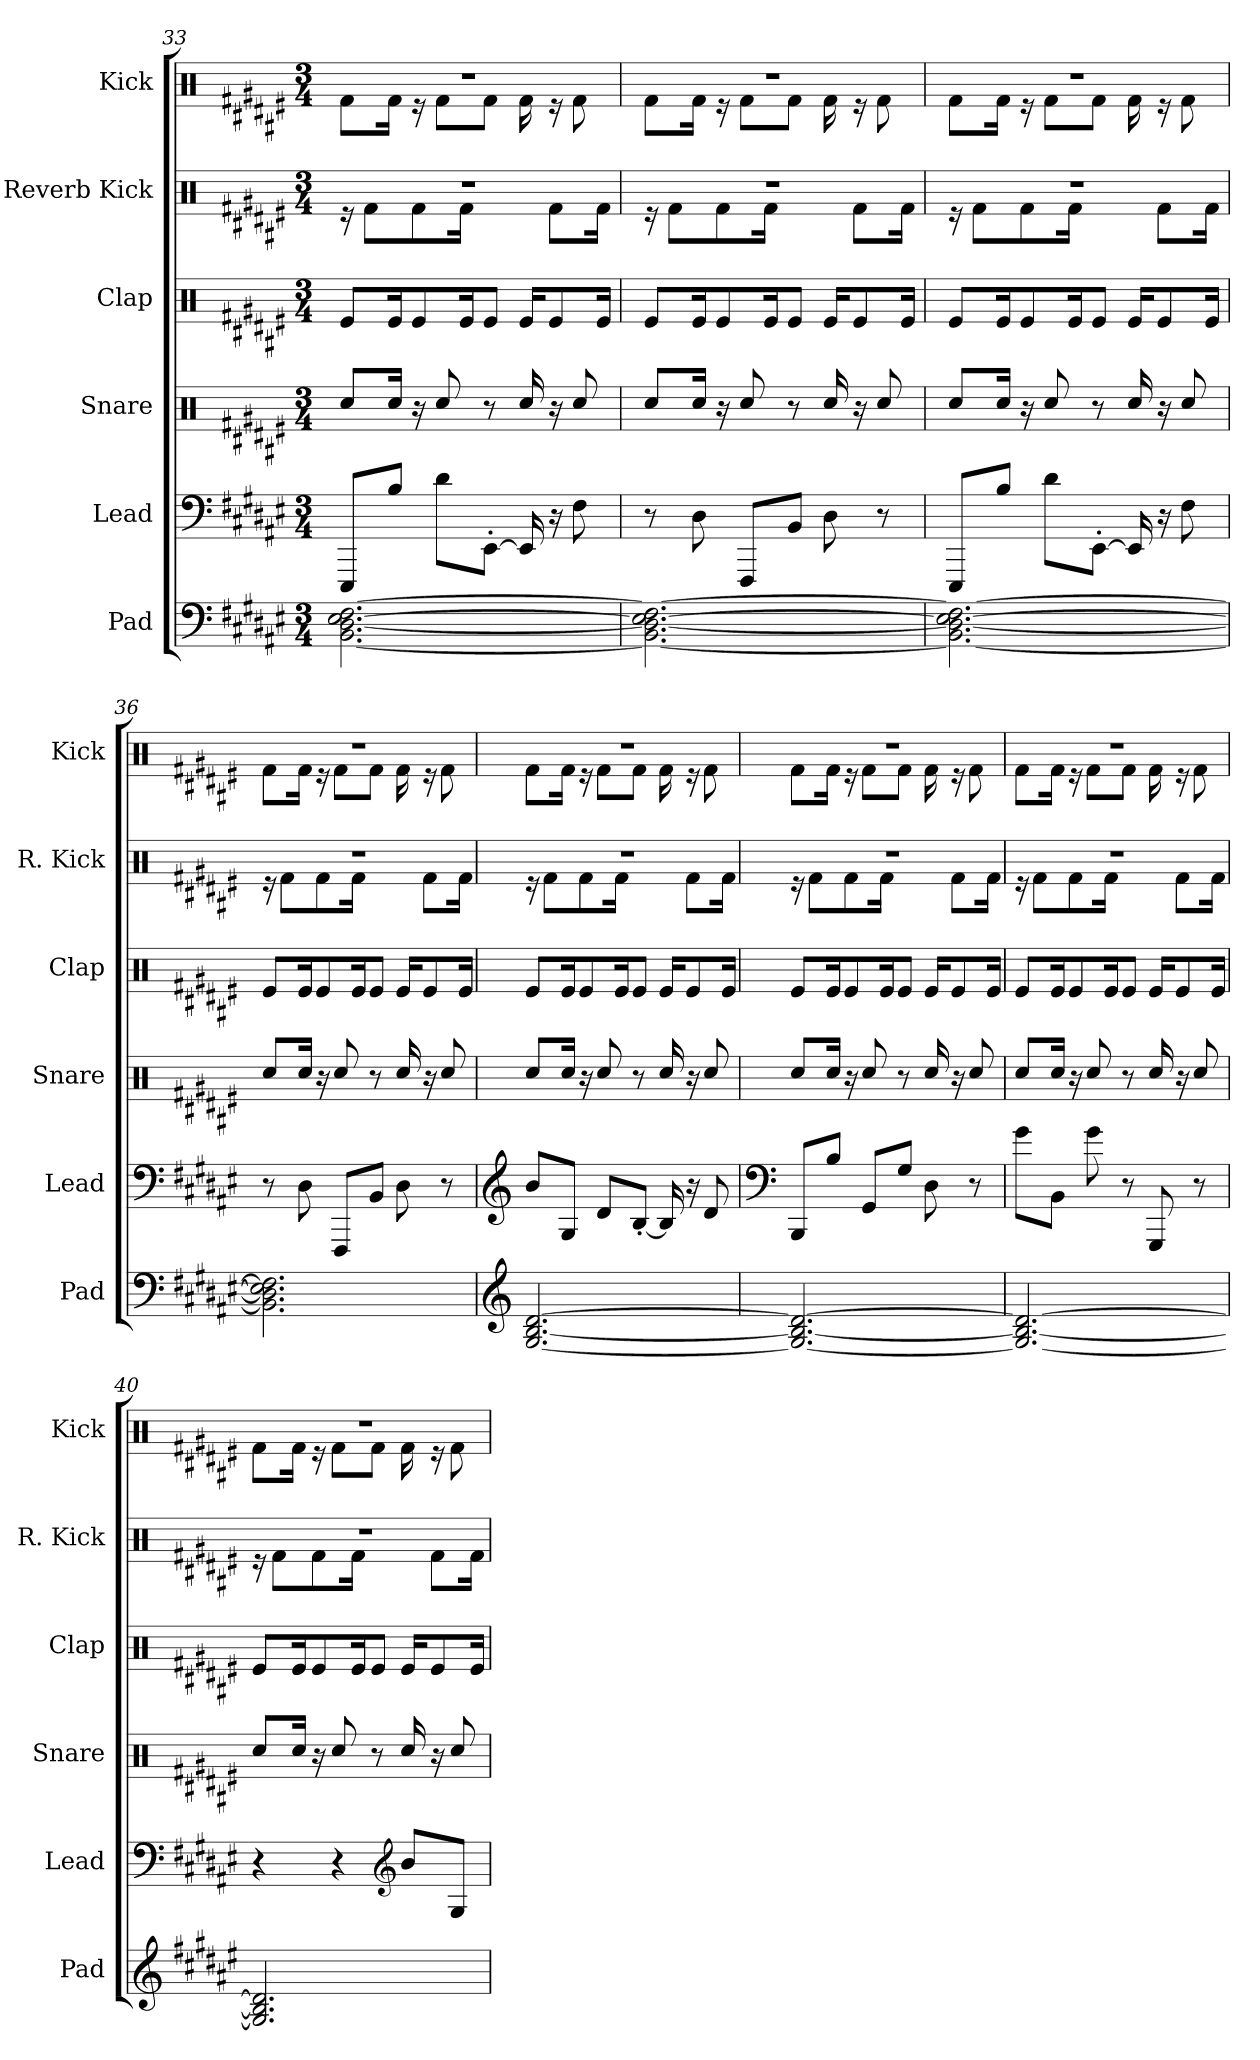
**kern	**kern	**kern	**kern	**kern	**kern
*part6	*part5	*part4	*part3	*part2	*part1
*staff6	*staff5	*staff4	*staff3	*staff2	*staff1
*I"Pad	*I"Lead	*I"Snare	*I"Clap	*I"Reverb Kick	*I"Kick
*I'Pad	*I'Lead	*I'Snare	*I'Clap	*I'R. Kick	*I'Kick
!!LO:LB:g=z
*clefF4	*clefF4	*clefX	*clefX	*clefX	*clefX
*k[f#c#g#d#a#e#]	*k[f#c#g#d#a#e#]	*k[f#c#g#d#a#e#]	*k[f#c#g#d#a#e#]	*k[f#c#g#d#a#e#]	*k[f#c#g#d#a#e#]
*M3/4	*M3/4	*M3/4	*M3/4	*M3/4	*M3/4
=33	=33	=33	=33	=33	=33
*	*	*	*	*^	*^
[2.BB\ [2.D#\ [2.E#\ [2.F#\	8EEE#/L	8Rcc/L	8Re/L	2.r	16r	2.r	8Rf\L
.	.	.	.	.	8Rf\L	.	.
.	8B/J	16Rcc/Jk	16Re/K	.	.	.	16Rf\Jk
.	.	16r	8Re/	.	8Rf\	.	16r
.	8d#\L	8Rcc/	.	.	.	.	8Rf\L
.	.	.	16Re/K	.	16Rf\Jk	.	.
.	[8EE#'\J	8r	8Re/J	.	8.ryy	.	8Rf\J
.	16EE#/]	16Rcc/	16Re/KL	.	.	.	16Rf\
.	16r	16r	8Re/	.	8Rf\L	.	16r
.	8F#\	8Rcc/	.	.	.	.	8Rf\
.	.	.	16Re/Jk	.	16Rf\Jk	.	.
=34	=34	=34	=34	=34	=34	=34	=34
2.BB\_ 2.D#\_ 2.E#\_ 2.F#\_	8r	8Rcc/L	8Re/L	2.r	16r	2.r	8Rf\L
.	.	.	.	.	8Rf\L	.	.
.	8D#\	16Rcc/Jk	16Re/K	.	.	.	16Rf\Jk
.	.	16r	8Re/	.	8Rf\	.	16r
.	8FFF#/L	8Rcc/	.	.	.	.	8Rf\L
.	.	.	16Re/K	.	16Rf\Jk	.	.
.	8BB/J	8r	8Re/J	.	8.ryy	.	8Rf\J
.	8D#\	16Rcc/	16Re/KL	.	.	.	16Rf\
.	.	16r	8Re/	.	8Rf\L	.	16r
.	8r	8Rcc/	.	.	.	.	8Rf\
.	.	.	16Re/Jk	.	16Rf\Jk	.	.
=35	=35	=35	=35	=35	=35	=35	=35
2.BB\_ 2.D#\_ 2.E#\_ 2.F#\_	8EEE#/L	8Rcc/L	8Re/L	2.r	16r	2.r	8Rf\L
.	.	.	.	.	8Rf\L	.	.
.	8B/J	16Rcc/Jk	16Re/K	.	.	.	16Rf\Jk
.	.	16r	8Re/	.	8Rf\	.	16r
.	8d#\L	8Rcc/	.	.	.	.	8Rf\L
.	.	.	16Re/K	.	16Rf\Jk	.	.
.	[8EE#'\J	8r	8Re/J	.	8.ryy	.	8Rf\J
.	16EE#/]	16Rcc/	16Re/KL	.	.	.	16Rf\
.	16r	16r	8Re/	.	8Rf\L	.	16r
.	8F#\	8Rcc/	.	.	.	.	8Rf\
.	.	.	16Re/Jk	.	16Rf\Jk	.	.
!!LO:PB:g=z	!!
=36	=36	=36	=36	=36	=36	=36	=36
2.BB\] 2.D#\] 2.E#\] 2.F#\]	8r	8Rcc/L	8Re/L	2.r	16r	2.r	8Rf\L
.	.	.	.	.	8Rf\L	.	.
.	8D#\	16Rcc/Jk	16Re/K	.	.	.	16Rf\Jk
.	.	16r	8Re/	.	8Rf\	.	16r
.	8FFF#/L	8Rcc/	.	.	.	.	8Rf\L
.	.	.	16Re/K	.	16Rf\Jk	.	.
.	8BB/J	8r	8Re/J	.	8.ryy	.	8Rf\J
.	8D#\	16Rcc/	16Re/KL	.	.	.	16Rf\
.	.	16r	8Re/	.	8Rf\L	.	16r
.	8r	8Rcc/	.	.	.	.	8Rf\
.	.	.	16Re/Jk	.	16Rf\Jk	.	.
=37	=37	=37	=37	=37	=37	=37	=37
*clefG2	*clefG2	*	*	*	*	*	*
[2.G#/ [2.B/ [2.d#/	8b/L	8Rcc/L	8Re/L	2.r	16r	2.r	8Rf\L
.	.	.	.	.	8Rf\L	.	.
.	8G#/J	16Rcc/Jk	16Re/K	.	.	.	16Rf\Jk
.	.	16r	8Re/	.	8Rf\	.	16r
.	8d#/L	8Rcc/	.	.	.	.	8Rf\L
.	.	.	16Re/K	.	16Rf\Jk	.	.
.	[8B'/J	8r	8Re/J	.	8.ryy	.	8Rf\J
.	16B/]	16Rcc/	16Re/KL	.	.	.	16Rf\
.	16r	16r	8Re/	.	8Rf\L	.	16r
.	8d#/	8Rcc/	.	.	.	.	8Rf\
.	.	.	16Re/Jk	.	16Rf\Jk	.	.
=38	=38	=38	=38	=38	=38	=38	=38
*	*clefF4	*	*	*	*	*	*
2.G#/_ 2.B/_ 2.d#/_	8BBB/L	8Rcc/L	8Re/L	2.r	16r	2.r	8Rf\L
.	.	.	.	.	8Rf\L	.	.
.	8B/J	16Rcc/Jk	16Re/K	.	.	.	16Rf\Jk
.	.	16r	8Re/	.	8Rf\	.	16r
.	8GG#/L	8Rcc/	.	.	.	.	8Rf\L
.	.	.	16Re/K	.	16Rf\Jk	.	.
.	8G#/J	8r	8Re/J	.	8.ryy	.	8Rf\J
.	8D#\	16Rcc/	16Re/KL	.	.	.	16Rf\
.	.	16r	8Re/	.	8Rf\L	.	16r
.	8r	8Rcc/	.	.	.	.	8Rf\
.	.	.	16Re/Jk	.	16Rf\Jk	.	.
!!LO:LB:g=z	!!
=39	=39	=39	=39	=39	=39	=39	=39
2.G#/_ 2.B/_ 2.d#/_	8g#\L	8Rcc/L	8Re/L	2.r	16r	2.r	8Rf\L
.	.	.	.	.	8Rf\L	.	.
.	8BB\J	16Rcc/Jk	16Re/K	.	.	.	16Rf\Jk
.	.	16r	8Re/	.	8Rf\	.	16r
.	8g#\	8Rcc/	.	.	.	.	8Rf\L
.	.	.	16Re/K	.	16Rf\Jk	.	.
.	8r	8r	8Re/J	.	8.ryy	.	8Rf\J
.	8GGG#/	16Rcc/	16Re/KL	.	.	.	16Rf\
.	.	16r	8Re/	.	8Rf\L	.	16r
.	8r	8Rcc/	.	.	.	.	8Rf\
.	.	.	16Re/Jk	.	16Rf\Jk	.	.
=40	=40	=40	=40	=40	=40	=40	=40
2.G#/] 2.B/] 2.d#/]	4r	8Rcc/L	8Re/L	2.r	16r	2.r	8Rf\L
.	.	.	.	.	8Rf\L	.	.
.	.	16Rcc/Jk	16Re/K	.	.	.	16Rf\Jk
.	.	16r	8Re/	.	8Rf\	.	16r
.	4r	8Rcc/	.	.	.	.	8Rf\L
.	.	.	16Re/K	.	16Rf\Jk	.	.
.	.	8r	8Re/J	.	8.ryy	.	8Rf\J
*	*clefG2	*	*	*	*	*	*
.	8b/L	16Rcc/	16Re/KL	.	.	.	16Rf\
.	.	16r	8Re/	.	8Rf\L	.	16r
.	8G#/J	8Rcc/	.	.	.	.	8Rf\
.	.	.	16Re/Jk	.	16Rf\Jk	.	.
*	*	*	*	*v	*v	*	*
*	*	*	*	*	*v	*v
=	=	=	=	=	=
*-	*-	*-	*-	*-	*-
